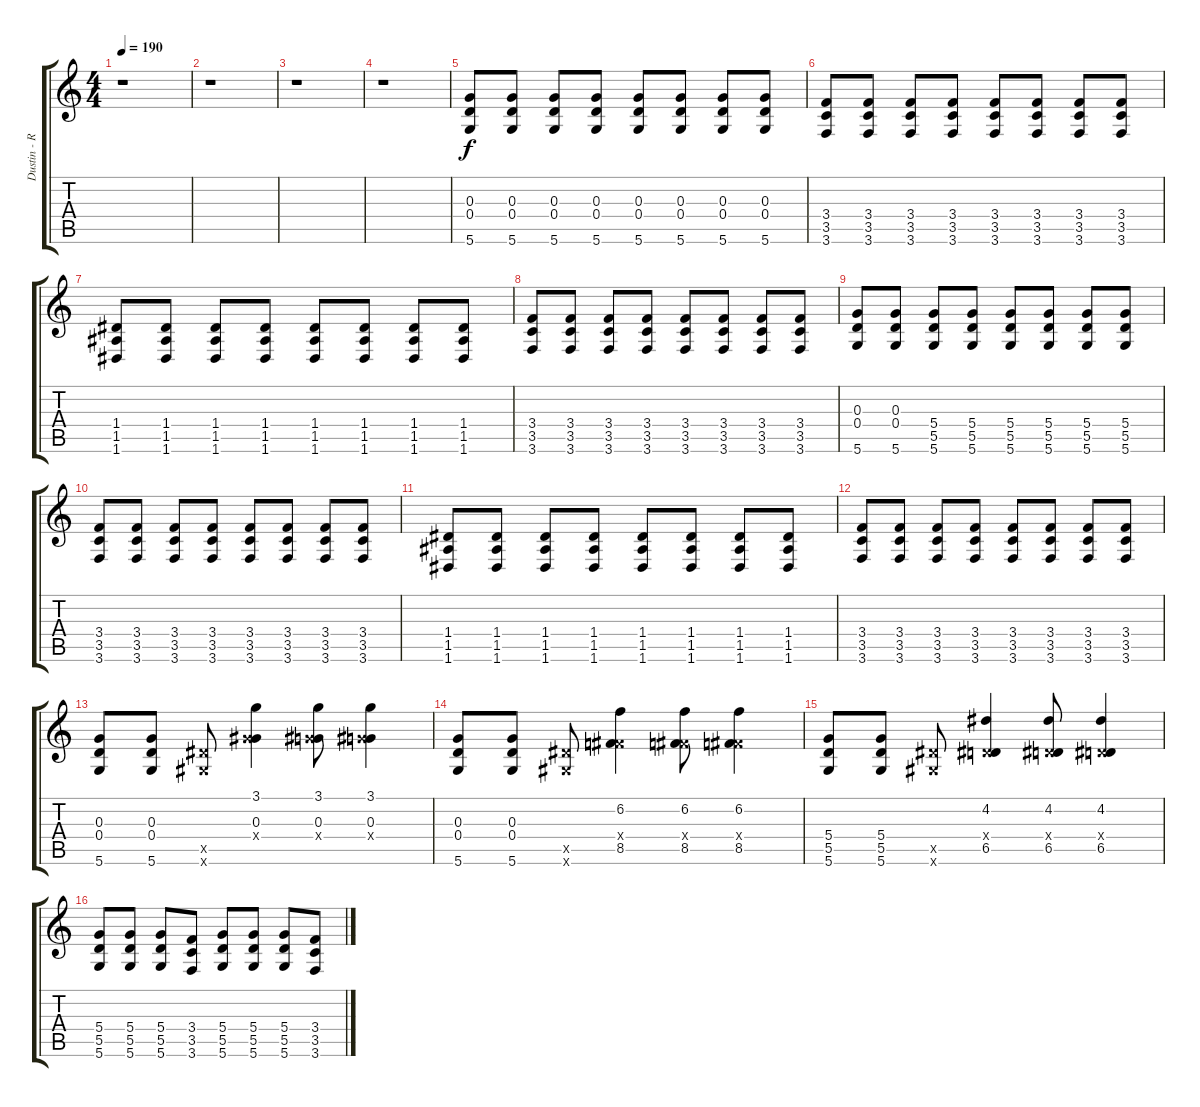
\track ("Dustin - Rythem" "Dustin - R") {instrument acousticguitarsteel}
\staff {score tabs}
\tuning (E4 B3 G3 D3 A2 D2) {hide}
\ts (4 4)
\tempo 190
\clef g2
\ks c
r.1{dy f} |
r.1 |
r.1 |
r.1 |
(0.3 0.4 5.6).8 (0.3 0.4 5.6).8 (0.3 0.4 5.6).8 (0.3 0.4 5.6).8 (0.3 0.4 5.6).8 (0.3 0.4 5.6).8 (0.3 0.4 5.6).8 (0.3 0.4 5.6).8 |
(3.4 3.5 3.6).8 (3.4 3.5 3.6).8 (3.4 3.5 3.6).8 (3.4 3.5 3.6).8 (3.4 3.5 3.6).8 (3.4 3.5 3.6).8 (3.4 3.5 3.6).8 (3.4 3.5 3.6).8 |
(1.4 1.5 1.6).8 (1.4 1.5 1.6).8 (1.4 1.5 1.6).8 (1.4 1.5 1.6).8 (1.4 1.5 1.6).8 (1.4 1.5 1.6).8 (1.4 1.5 1.6).8 (1.4 1.5 1.6).8 |
(3.4 3.5 3.6).8 (3.4 3.5 3.6).8 (3.4 3.5 3.6).8 (3.4 3.5 3.6).8 (3.4 3.5 3.6).8 (3.4 3.5 3.6).8 (3.4 3.5 3.6).8 (3.4 3.5 3.6).8 |
(0.3 0.4 5.6).8 (0.3 0.4 5.6).8 (5.4 5.5 5.6).8 (5.4 5.5 5.6).8 (5.4 5.5 5.6).8 (5.4 5.5 5.6).8 (5.4 5.5 5.6).8 (5.4 5.5 5.6).8 |
(3.4 3.5 3.6).8 (3.4 3.5 3.6).8 (3.4 3.5 3.6).8 (3.4 3.5 3.6).8 (3.4 3.5 3.6).8 (3.4 3.5 3.6).8 (3.4 3.5 3.6).8 (3.4 3.5 3.6).8 |
(1.4 1.5 1.6).8 (1.4 1.5 1.6).8 (1.4 1.5 1.6).8 (1.4 1.5 1.6).8 (1.4 1.5 1.6).8 (1.4 1.5 1.6).8 (1.4 1.5 1.6).8 (1.4 1.5 1.6).8 |
(3.4 3.5 3.6).8 (3.4 3.5 3.6).8 (3.4 3.5 3.6).8 (3.4 3.5 3.6).8 (3.4 3.5 3.6).8 (3.4 3.5 3.6).8 (3.4 3.5 3.6).8 (3.4 3.5 3.6).8 |
(0.3 0.4 5.6).8 (0.3 0.4 5.6).8 (6.5{x} 6.6{x}).8 (3.1 0.3 6.4{x}).4 (3.1 0.3 6.4{x}).8 (3.1 0.3 6.4{x}).4 |
(0.3 0.4 5.6).8 (0.3 0.4 5.6).8 (6.5{x} 6.6{x}).8 (6.2 4.4{x} 8.5).4 (6.2 4.4{x} 8.5).8 (6.2 4.4{x} 8.5).4 |
(5.4 5.5 5.6).8 (5.4 5.5 5.6).8 (6.5{x} 6.6{x}).8 (4.2 0.4{x} 6.5).4 (4.2 0.4{x} 6.5).8 (4.2 0.4{x} 6.5).4 |
(5.4 5.5 5.6).8 (5.4 5.5 5.6).8 (5.4 5.5 5.6).8 (3.4 3.5 3.6).8 (5.4 5.5 5.6).8 (5.4 5.5 5.6).8 (5.4 5.5 5.6).8 (3.4 3.5 3.6).8
